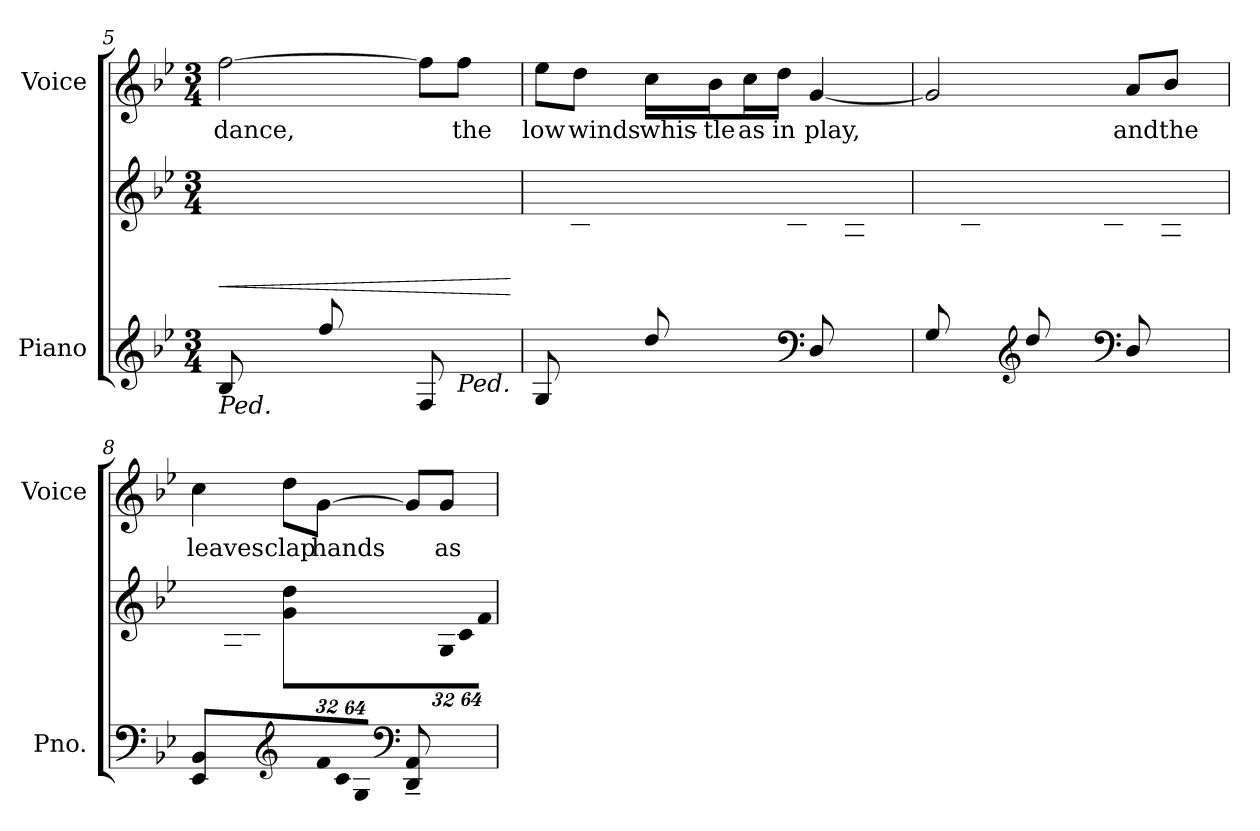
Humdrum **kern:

**kern	**kern	**dynam	**kern	**text
*part2	*part2	*part2	*part1	*part1
*staff3	*staff2	*staff2/3	*staff1	*staff1
*I"Piano	*	*	*I"Voice	*
*I'Pno.	*	*	*I'Voice	*
*clefG2	*clefG2	*	*clefG2	*
*k[b-e-]	*k[b-e-]	*	*k[b-e-]	*
*B-:	*B-:	*	*B-:	*
*M3/4	*M3/4	*	*M3/4	*
=5	=5	=5	=5	=5
!	!LO:N:vis=1	!LO:HP:b	!	!
*	*^	*	*	*
!LO:TX:b:i:t=Ped.	!	!	!	!	!
!	!	!	!	!	!LO:LY:b:color=#000000
8B-i/L	2.ryy	8ryy	<	[>2ffi\	dance,
*	*	*Xbrackettup	*	*	*
!	!	!LO:N:vis=16	!	!	!
8ryy	.	512%21di\L	.	.	.
!	!	!LO:N:vis=16	!	!	!
.	.	1024%43gi\	.	.	.
!	!	!LO:N:vis=16	!	!	!
.	.	1024%43cci\JJ	.	.	.
8ffi/L	.	8ryy	.	.	.
!	!	!LO:N:vis=16	!	!	!
8ryy	.	512%21ddi\L	.	.	.
!	!	!LO:N:vis=16	!	!	!
.	.	1024%43ai\	.	.	.
!	!	!LO:N:vis=16	!	!	!
.	.	1024%43e-i\JJ	.	.	.
8Fi/L	.	8ryy	.	8ffi\L]	.
!	!	!LO:N:vis=16	!	!	!
!LO:TX:b:i:t=Ped.	!	!	!	!	!
!	!	!	!	!	!LO:LY:b:color=#000000
8ryy	.	512%21e-i\L	.	8ffi\J	the
!	!	!LO:N:vis=16	!	!	!
.	.	1024%43ai\	.	.	.
!	!	!LO:N:vis=16	!	!	!
.	.	1024%43ddi\JJ	.	.	.
*	*v	*v	*	*	*
.	.	[	.	.
=6	=6	=6	=6	=6
!	!LO:N:vis=1	!	!	!
*	*^	*	*	*
!	!	!	!	!	!LO:LY:b:color=#000000
8Gi/L	2.ryy	8ryy	.	8ee-i\L	low
!	!	!LO:N:vis=16	!	!	!
!	!	!	!	!	!LO:LY:b:color=#000000
8ryy	.	512%21ci\L	.	8ddi\J	winds
!	!	!LO:N:vis=16	!	!	!
.	.	1024%43fi\	.	.	.
!	!	!LO:N:vis=16	!	!	!
.	.	1024%43b-i\JJ	.	.	.
!	!	!	!	!	!LO:LY:b:color=#000000
8ddi/L	.	8ryy	.	16cci\LL	whis-
!	!	!	!	!	!LO:LY:b:color=#000000
.	.	.	.	16b-i\J	-tle
!	!	!LO:N:vis=16	!	!	!
!	!	!	!	!	!LO:LY:b:color=#000000
8ryy	.	512%21b-i\L	.	16cci\L	as
!	!	!LO:N:vis=16	!	!	!
.	.	1024%43fi\	.	.	.
!	!	!	!	!	!LO:LY:b:color=#000000
.	.	.	.	16ddi\JJ	in
!	!	!LO:N:vis=16	!	!	!
.	.	1024%43ci\JJ	.	.	.
*clefF4	*	*	*	*	*
!	!	!	!	!	!LO:LY:b:color=#000000
8Di/L	.	8ryy	.	[<4gi/	play,
!	!	!LO:N:vis=16	!	!	!
8ryy	.	512%21Ai\L	.	.	.
!	!	!LO:N:vis=16	!	!	!
.	.	1024%43di\	.	.	.
!	!	!LO:N:vis=16	!	!	!
.	.	1024%43gi\JJ	.	.	.
!!LO:LB:g=z
=7	=7	=7	=7	=7	=7
!	!LO:N:vis=1	!	!	!	!
8Gi/L	2.ryy	8ryy	.	2gi/]	.
!	!	!LO:N:vis=16	!	!	!
8ryy	.	512%21ci\L	.	.	.
!	!	!LO:N:vis=16	!	!	!
.	.	1024%43fi\	.	.	.
!	!	!LO:N:vis=16	!	!	!
.	.	1024%43b-i\JJ	.	.	.
*clefG2	*	*	*	*	*
8ddi/L	.	8ryy	.	.	.
!	!	!LO:N:vis=16	!	!	!
8ryy	.	512%21b-i\L	.	.	.
!	!	!LO:N:vis=16	!	!	!
.	.	1024%43fi\	.	.	.
!	!	!LO:N:vis=16	!	!	!
.	.	1024%43ci\JJ	.	.	.
*clefF4	*	*	*	*	*
!	!	!	!	!	!LO:LY:b:color=#000000
8Di/L	.	8ryy	.	8ai/L	and
!	!	!LO:N:vis=16	!	!	!
!	!	!	!	!	!LO:LY:b:color=#000000
8ryy	.	512%21Ai\L	.	8b-i/J	the
!	!	!LO:N:vis=16	!	!	!
.	.	1024%43di\	.	.	.
!	!	!LO:N:vis=16	!	!	!
.	.	1024%43gi\JJ	.	.	.
=8	=8	=8	=8	=8	=8
!	!LO:N:vis=1	!	!	!	!
!	!	!	!	!	!LO:LY:b:color=#000000
8EE-i/ 8BB-iL	2.ryy	8ryy	.	4cci\	leaves
!	!	!LO:N:vis=16	!	!	!
8ryy	.	512%21Gi\L	.	.	.
!	!	!LO:N:vis=16	!	!	!
.	.	1024%43ci\	.	.	.
!	!	!LO:N:vis=16	!	!	!
.	.	1024%43fi\JJ	.	.	.
*clefG2	*	*	*	*	*
!	!	!	!	!	!LO:LY:b:color=#000000
8ryy	.	8gi\ 8ddiL	.	8ddi\L	clap
*Xbrackettup	*	*	*	*	*
!LO:N:vis=16	!	!	!	!	!
!	!	!	!	!	!LO:LY:b:color=#000000
512%21fi/L	.	4ryy	.	[<8gi\J	hands
!LO:N:vis=16	!	!	!	!	!
1024%43ci/	.	.	.	.	.
!LO:N:vis=16	!	!	!	!	!
1024%43Gi/JJ	.	.	.	.	.
*clefF4	*	*	*	*	*
8DDi/~ 8AAi~L	.	.	.	8gi/L]	.
!	!	!LO:N:vis=16	!	!	!
!	!	!	!	!	!LO:LY:b:color=#000000
8ryy	.	512%21Gi\L	.	8gi/J	as
!	!	!LO:N:vis=16	!	!	!
.	.	1024%43ci\	.	.	.
!	!	!LO:N:vis=16	!	!	!
.	.	1024%43fi\JJ	.	.	.
*	*v	*v	*	*	*
=	=	=	=	=
*-	*-	*-	*-	*-
